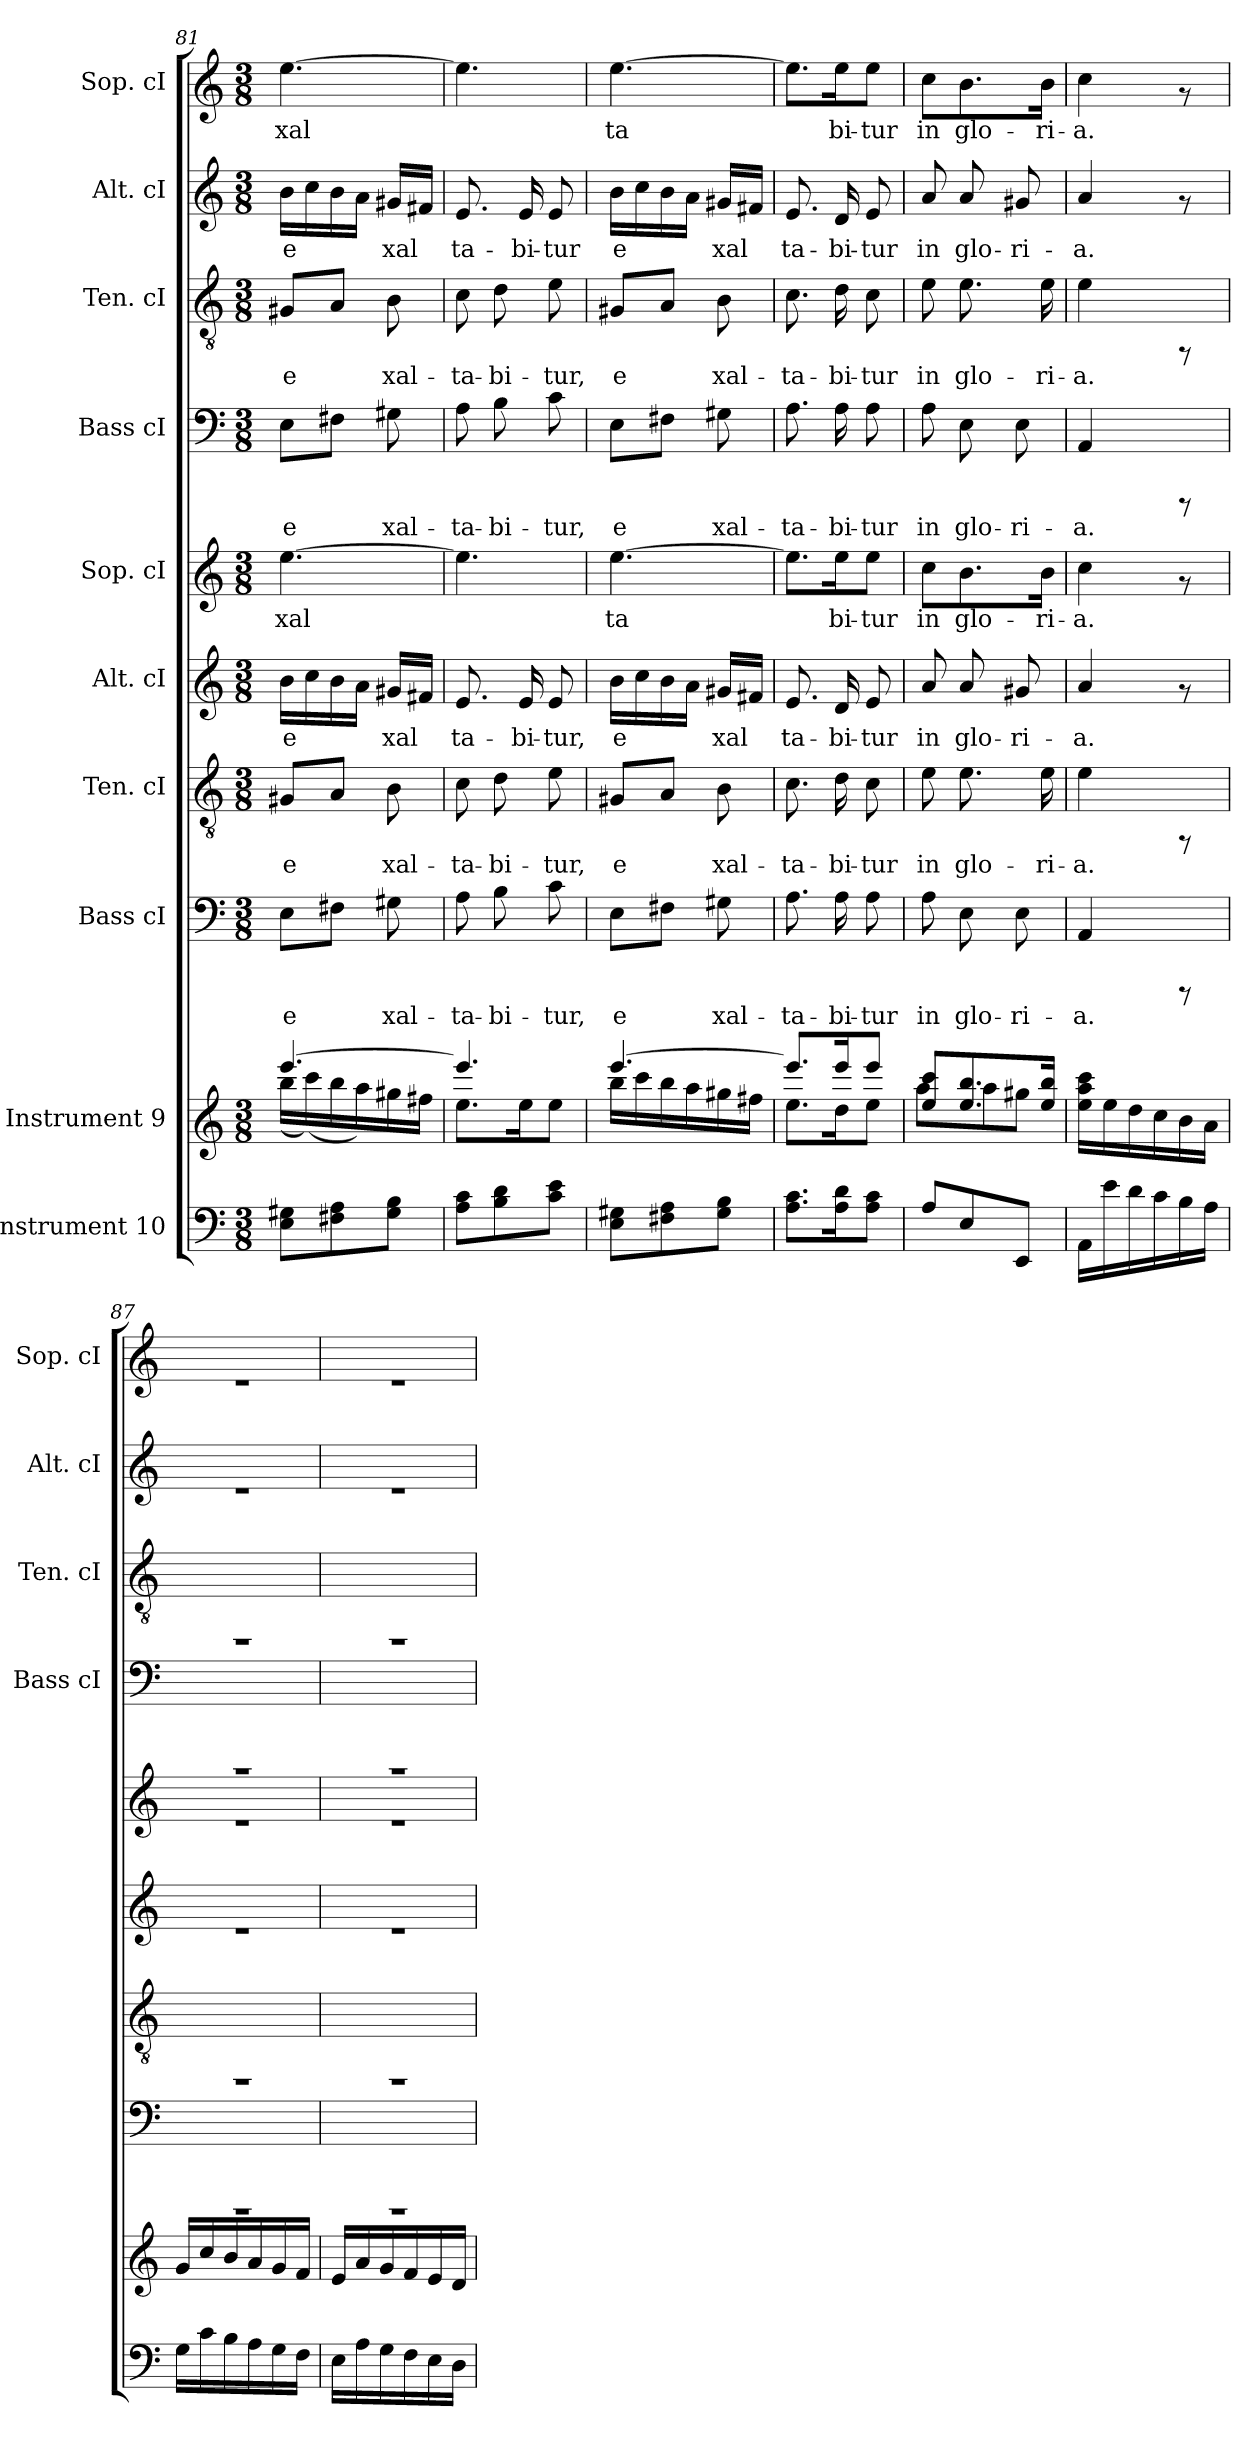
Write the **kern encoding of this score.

**kern	**kern	**kern	**text	**kern	**text	**kern	**text	**kern	**text	**kern	**text	**kern	**text	**kern	**text	**kern	**text
*part10	*part9	*part8	*part8	*part7	*part7	*part6	*part6	*part5	*part5	*part4	*part4	*part3	*part3	*part2	*part2	*part1	*part1
*staff10	*staff9	*staff8	*staff8	*staff7	*staff7	*staff6	*staff6	*staff5	*staff5	*staff4	*staff4	*staff3	*staff3	*staff2	*staff2	*staff1	*staff1
*I"Instrument 10	*I"Instrument 9	*I"Bass cI	*	*I"Ten. cI	*	*I"Alt. cI	*	*I"Sop. cI	*	*I"Bass cI	*	*I"Ten. cI	*	*I"Alt. cI	*	*I"Sop. cI	*
*	*	*	*	*	*	*	*	*	*	*I'Bass cI	*	*I'Ten. cI	*	*I'Alt. cI	*	*I'Sop. cI	*
*clefF4	*clefG2	*clefF4	*	*clefGv2	*	*clefG2	*	*clefG2	*	*clefF4	*	*clefGv2	*	*clefG2	*	*clefG2	*
*k[]	*k[]	*k[]	*	*k[]	*	*k[]	*	*k[]	*	*k[]	*	*k[]	*	*k[]	*	*k[]	*
*C:	*C:	*C:	*	*C:	*	*C:	*	*C:	*	*C:	*	*C:	*	*C:	*	*C:	*
*M3/8	*M3/8	*M3/8	*	*M3/8	*	*M3/8	*	*M3/8	*	*M3/8	*	*M3/8	*	*M3/8	*	*M3/8	*
=81	=81	=81	=81	=81	=81	=81	=81	=81	=81	=81	=81	=81	=81	=81	=81	=81	=81
*	*^	*	*	*	*	*	*	*	*	*	*	*	*	*	*	*	*
!	!	!	!	!LO:LY:b:cj	!	!LO:LY:b:cj	!	!LO:LY:b:cj	!	!LO:LY:b:cj	!	!LO:LY:b:cj	!	!LO:LY:b:cj	!	!LO:LY:b:cj	!	!LO:LY:b:cj
8G#X\ 8E\L	[>4.eee/	(>16bb\L	8E\L	e-	8G#X/L	e-	16b\L	e-	[>4.ee\	-xal-	8E\L	e-	8G#X/L	e-	16b\L	e-	[>4.ee\	-xal-
!	!	!	!	!	!	!	!	!LO:LY:b:cj	!	!	!	!	!	!	!	!LO:LY:b:cj	!	!
.	.	(<16ccc\)	.	.	.	.	16cc\	--	.	.	.	.	.	.	16cc\	--	.	.
!	!	!	!	!LO:LY:b:cj	!	!LO:LY:b:cj	!	!LO:LY:b:cj	!	!	!	!LO:LY:b:cj	!	!LO:LY:b:cj	!	!LO:LY:b:cj	!	!
8A\ 8F#X\	.	16bb\	8F#X\J	--	8A/J	--	16b\	--	.	.	8F#X\J	--	8A/J	--	16b\	--	.	.
!	!	!	!	!	!	!	!	!LO:LY:b:cj	!	!	!	!	!	!	!	!LO:LY:b:cj	!	!
.	.	16aa\)	.	.	.	.	16a\J	--	.	.	.	.	.	.	16a\J	--	.	.
!	!	!	!	!LO:LY:b:cj	!	!LO:LY:b:cj	!	!LO:LY:b:cj	!	!	!	!LO:LY:b:cj	!	!LO:LY:b:cj	!	!LO:LY:b:cj	!	!
8B\ 8G#\J	.	16gg#X\	8G#X\	-xal-	8B\	-xal-	16g#X/L	-xal-	.	.	8G#X\	-xal-	8B\	-xal-	16g#X/L	-xal-	.	.
!	!	!	!	!	!	!	!	!LO:LY:b:cj	!	!	!	!	!	!	!	!LO:LY:b:cj	!	!
.	.	16ff#X\J	.	.	.	.	16f#X/J	--	.	.	.	.	.	.	16f#X/J	--	.	.
=82	=82	=82	=82	=82	=82	=82	=82	=82	=82	=82	=82	=82	=82	=82	=82	=82	=82	=82
!	!	!	!	!LO:LY:b:cj	!	!LO:LY:b:cj	!	!LO:LY:b:cj	!	!LO:LY:b:cj	!	!LO:LY:b:cj	!	!LO:LY:b:cj	!	!LO:LY:b:cj	!	!LO:LY:b:cj
8c\ 8A\L	4.eee/]	8.ee\L	8A\	-ta-	8c\	-ta-	8.e/	-ta-	4.ee\]	--	8A\	-ta-	8c\	-ta-	8.e/	-ta-	4.ee\]	--
!	!	!	!	!LO:LY:b:cj	!	!LO:LY:b:cj	!	!	!	!	!	!LO:LY:b:cj	!	!LO:LY:b:cj	!	!	!	!
8d\ 8B\	.	.	8B\	-bi-	8d\	-bi-	.	.	.	.	8B\	-bi-	8d\	-bi-	.	.	.	.
!	!	!	!	!	!	!	!	!LO:LY:b:cj	!	!	!	!	!	!	!	!LO:LY:b:cj	!	!
.	.	16ee\	.	.	.	.	16e/	-bi-	.	.	.	.	.	.	16e/	-bi-	.	.
!	!	!	!	!LO:LY:b:cj	!	!LO:LY:b:cj	!	!LO:LY:b:cj	!	!	!	!LO:LY:b:cj	!	!LO:LY:b:cj	!	!LO:LY:b:cj	!	!
8e\ 8c\J	.	8ee\J	8c\	-tur,	8e\	-tur,	8e/	-tur,	.	.	8c\	-tur,	8e\	-tur,	8e/	-tur	.	.
!!LO:PB:g=z
=83	=83	=83	=83	=83	=83	=83	=83	=83	=83	=83	=83	=83	=83	=83	=83	=83	=83	=83
!	!	!	!	!LO:LY:b:cj	!	!LO:LY:b:cj	!	!LO:LY:b:cj	!	!LO:LY:b:cj	!	!LO:LY:b:cj	!	!LO:LY:b:cj	!	!LO:LY:b:cj	!	!LO:LY:b:cj
8G#X\ 8E\L	[>4.eee/	16bb\L	8E\L	e-	8G#X/L	e-	16b\L	e-	[>4.ee\	-ta-	8E\L	e-	8G#X/L	e-	16b\L	e-	[>4.ee\	-ta-
!	!	!	!	!	!	!	!	!LO:LY:b:cj	!	!	!	!	!	!	!	!LO:LY:b:cj	!	!
.	.	16ccc\	.	.	.	.	16cc\	--	.	.	.	.	.	.	16cc\	--	.	.
!	!	!	!	!LO:LY:b:cj	!	!LO:LY:b:cj	!	!LO:LY:b:cj	!	!	!	!LO:LY:b:cj	!	!LO:LY:b:cj	!	!LO:LY:b:cj	!	!
8A\ 8F#X\	.	16bb\	8F#X\J	--	8A/J	--	16b\	--	.	.	8F#X\J	--	8A/J	--	16b\	--	.	.
!	!	!	!	!	!	!	!	!LO:LY:b:cj	!	!	!	!	!	!	!	!LO:LY:b:cj	!	!
.	.	16aa\	.	.	.	.	16a\J	--	.	.	.	.	.	.	16a\J	--	.	.
!	!	!	!	!LO:LY:b:cj	!	!LO:LY:b:cj	!	!LO:LY:b:cj	!	!	!	!LO:LY:b:cj	!	!LO:LY:b:cj	!	!LO:LY:b:cj	!	!
8B\ 8G#\J	.	16gg#X\	8G#X\	-xal-	8B\	-xal-	16g#X/L	-xal-	.	.	8G#X\	-xal-	8B\	-xal-	16g#X/L	-xal-	.	.
!	!	!	!	!	!	!	!	!LO:LY:b:cj	!	!	!	!	!	!	!	!LO:LY:b:cj	!	!
.	.	16ff#X\J	.	.	.	.	16f#X/J	--	.	.	.	.	.	.	16f#X/J	--	.	.
=84	=84	=84	=84	=84	=84	=84	=84	=84	=84	=84	=84	=84	=84	=84	=84	=84	=84	=84
!	!	!	!	!LO:LY:b:cj	!	!LO:LY:b:cj	!	!LO:LY:b:cj	!	!LO:LY:b:cj	!	!LO:LY:b:cj	!	!LO:LY:b:cj	!	!LO:LY:b:cj	!	!LO:LY:b:cj
8.c\ 8.A\L	8.eee/L]	8.ee\L	8.A\	-ta-	8.c\	-ta-	8.e/	-ta-	8.ee\L]	--	8.A\	-ta-	8.c\	-ta-	8.e/	-ta-	8.ee\L]	--
!	!	!	!	!LO:LY:b:cj	!	!LO:LY:b:cj	!	!LO:LY:b:cj	!	!LO:LY:b:cj	!	!LO:LY:b:cj	!	!LO:LY:b:cj	!	!LO:LY:b:cj	!	!LO:LY:b:cj
16d\ 16A\	16eee/	16dd\	16A\	-bi-	16d\	-bi-	16d/	-bi-	16ee\K	-bi-	16A\	-bi-	16d\	-bi-	16d/	-bi-	16ee\K	-bi-
!	!	!	!	!LO:LY:b:cj	!	!LO:LY:b:cj	!	!LO:LY:b:cj	!	!LO:LY:b:cj	!	!LO:LY:b:cj	!	!LO:LY:b:cj	!	!LO:LY:b:cj	!	!LO:LY:b:cj
8c\ 8A\J	8eee/J	8ee\J	8A\	-tur	8c\	-tur	8e/	-tur	8ee\J	-tur	8A\	-tur	8c\	-tur	8e/	-tur	8ee\J	-tur
!!LO:PB:g=z
=85	=85	=85	=85	=85	=85	=85	=85	=85	=85	=85	=85	=85	=85	=85	=85	=85	=85	=85
!	!	!	!	!LO:LY:b:cj	!	!LO:LY:b:cj	!	!LO:LY:b:cj	!	!LO:LY:b:cj	!	!LO:LY:b:cj	!	!LO:LY:b:cj	!	!LO:LY:b:cj	!	!LO:LY:b:cj
8A/L	8ccc/ 8ee/L	8aa\L	8A\	in	8e\	in	8a/	in	8cc\L	in	8A\	in	8e\	in	8a/	in	8cc\L	in
!	!	!	!	!LO:LY:b:cj	!	!LO:LY:b:cj	!	!LO:LY:b:cj	!	!LO:LY:b:cj	!	!LO:LY:b:cj	!	!LO:LY:b:cj	!	!LO:LY:b:cj	!	!LO:LY:b:cj
8E/	8.bb/ 8.ee/	8aa\	8E\	glo-	8.e\	glo-	8a/	glo-	8.b\	glo-	8E\	glo-	8.e\	glo-	8a/	glo-	8.b\	glo-
!	!	!	!	!LO:LY:b:cj	!	!	!	!LO:LY:b:cj	!	!	!	!LO:LY:b:cj	!	!	!	!LO:LY:b:cj	!	!
8EE/J	.	8gg#X\J	8E\	-ri-	.	.	8g#X/	-ri-	.	.	8E\	-ri-	.	.	8g#X/	-ri-	.	.
!	!	!	!	!	!	!LO:LY:b:cj	!	!	!	!LO:LY:b:cj	!	!	!	!LO:LY:b:cj	!	!	!	!LO:LY:b:cj
.	16bb/ 16ee/J	.	.	.	16e\	-ri-	.	.	16b\Jk	-ri-	.	.	16e\	-ri-	.	.	16b\Jk	-ri-
*	*v	*v	*	*	*	*	*	*	*	*	*	*	*	*	*	*	*	*
=86	=86	=86	=86	=86	=86	=86	=86	=86	=86	=86	=86	=86	=86	=86	=86	=86	=86
!	!	!	!LO:LY:b:cj	!	!LO:LY:b:cj	!	!LO:LY:b:cj	!	!LO:LY:b:cj	!	!LO:LY:b:cj	!	!LO:LY:b:cj	!	!LO:LY:b:cj	!	!LO:LY:b:cj
16AA\L	16ccc\ 16aa\ 16ee\L	4AA/	-a.	4e\	-a.	4a/	-a.	4cc\	-a.	4AA/	-a.	4e\	-a.	4a/	-a.	4cc\	-a.
16e\	16ee\	.	.	.	.	.	.	.	.	.	.	.	.	.	.	.	.
16d\	16dd\	.	.	.	.	.	.	.	.	.	.	.	.	.	.	.	.
16c\	16cc\	.	.	.	.	.	.	.	.	.	.	.	.	.	.	.	.
16B\	16b\	8rCCC	.	8rFF	.	8rf	.	8rf	.	8rCCC	.	8rFF	.	8rf	.	8rf	.
16A\J	16a\J	.	.	.	.	.	.	.	.	.	.	.	.	.	.	.	.
=87	=87	=87	=87	=87	=87	=87	=87	=87	=87	=87	=87	=87	=87	=87	=87	=87	=87
16G\L	16g/L	4.rBBBB	.	4.rEE	.	4.re	.	4.re	.	4.rBBBB	.	4.rEE	.	4.re	.	4.re	.
16c\	16cc/	.	.	.	.	.	.	.	.	.	.	.	.	.	.	.	.
16B\	16b/	.	.	.	.	.	.	.	.	.	.	.	.	.	.	.	.
16A\	16a/	.	.	.	.	.	.	.	.	.	.	.	.	.	.	.	.
16G\	16g/	.	.	.	.	.	.	.	.	.	.	.	.	.	.	.	.
16F\J	16f/J	.	.	.	.	.	.	.	.	.	.	.	.	.	.	.	.
=88	=88	=88	=88	=88	=88	=88	=88	=88	=88	=88	=88	=88	=88	=88	=88	=88	=88
16E\L	16e/L	4.rBBBB	.	4.rEE	.	4.re	.	4.re	.	4.rBBBB	.	4.rEE	.	4.re	.	4.re	.
16A\	16a/	.	.	.	.	.	.	.	.	.	.	.	.	.	.	.	.
16G\	16g/	.	.	.	.	.	.	.	.	.	.	.	.	.	.	.	.
16F\	16f/	.	.	.	.	.	.	.	.	.	.	.	.	.	.	.	.
16E\	16e/	.	.	.	.	.	.	.	.	.	.	.	.	.	.	.	.
16D\J	16d/J	.	.	.	.	.	.	.	.	.	.	.	.	.	.	.	.
=	=	=	=	=	=	=	=	=	=	=	=	=	=	=	=	=	=
*-	*-	*-	*-	*-	*-	*-	*-	*-	*-	*-	*-	*-	*-	*-	*-	*-	*-
